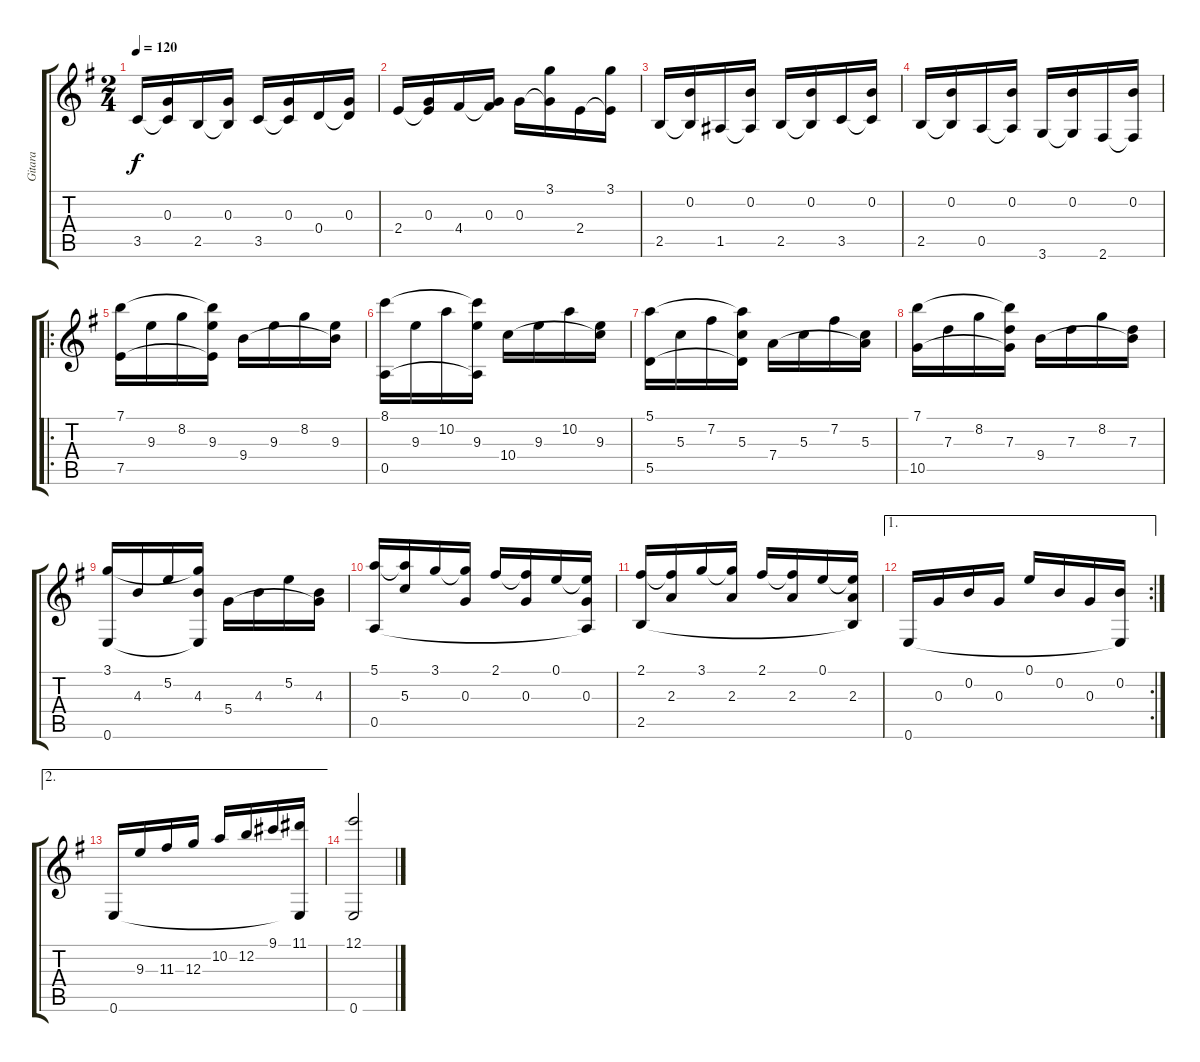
\track ("Gitara" "Gitara") {instrument acousticguitarnylon}
\staff {score tabs}
\tuning (E4 B3 G3 D3 A2 E2) {hide}
\ts (2 4)
\tempo 120
\clef g2
\ks eminor
3.5.16{dy f} (0.3 3.5{t}).16 2.5.16 (0.3 2.5{t}).16 3.5.16 (0.3 3.5{t}).16 0.4.16 (0.3 0.4{t}).16 |
2.4.16 (0.3 2.4{t}).16 4.4.16 (0.3 4.4{t}).16 0.3.16 (3.1 0.3{t}).16 2.4.16 (3.1 2.4{t}).16 |
2.5.16 (0.2 2.5{t}).16 1.5.16 (0.2 1.5{t}).16 2.5.16 (0.2 2.5{t}).16 3.5.16 (0.2 3.5{t}).16 |
2.5.16 (0.2 2.5{t}).16 0.5.16 (0.2 0.5{t}).16 3.6.16 (0.2 3.6{t}).16 2.6.16 (0.2 2.6{t}).16 |
\ro
(7.1 7.5).16 9.3.16 8.2.16 (7.1{t} 9.3 7.5{t}).16 9.4.16 9.3.16 8.2.16 (9.3 9.4{t}).16 |
(8.1 0.5).16 9.3.16 10.2.16 (8.1{t} 9.3 0.5{t}).16 10.4.16 9.3.16 10.2.16 (9.3 10.4{t}).16 |
(5.1 5.5).16 5.3.16 7.2.16 (5.1{t} 5.3 5.5{t}).16 7.4.16 5.3.16 7.2.16 (5.3 7.4{t}).16 |
(7.1 10.5).16 7.3.16 8.2.16 (7.1{t} 7.3 10.5{t}).16 9.4.16 7.3.16 8.2.16 (7.3 9.4{t}).16 |
(3.1 0.6).16 4.3.16 5.2.16 (3.1{t} 4.3 0.6{t}).16 5.4.16 4.3.16 5.2.16 (4.3 5.4{t}).16 |
(5.1 0.5).16 (5.1{t} 5.3).16 3.1.16 (3.1{t} 0.3).16 2.1.16 (2.1{t} 0.3).16 0.1.16 (0.1{t} 0.3 0.5{t}).16 |
(2.1 2.5).16 (2.1{t} 2.3).16 3.1.16 (3.1{t} 2.3).16 2.1.16 (2.1{t} 2.3).16 0.1.16 (0.1{t} 2.3 2.5{t}).16 |
\ae 1
\rc 2
0.6.16 0.3.16 0.2.16 0.3.16 0.1.16 0.2.16 0.3.16 (0.2 0.6{t}).16 |
\ae 2
0.6.16 9.3.16 11.3.16 12.3.16 10.2.16 12.2.16 9.1.16 (11.1 0.6{t}).16 |
(12.1 0.6).2
